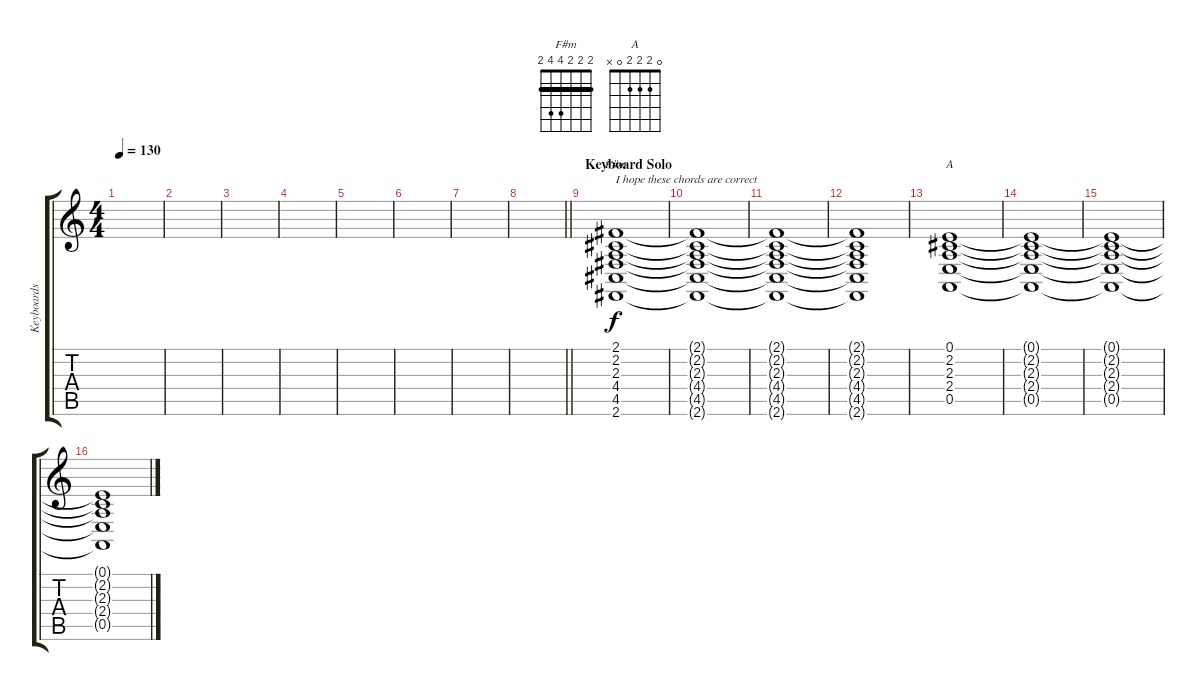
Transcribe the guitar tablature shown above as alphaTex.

\track ("Keyboards 1" "Keyboards ") {instrument synthstrings1}
\staff {score tabs}
\tuning (E4 B3 G3 D3 A2 E2) {hide}
\chord ("F#m" 2 2 2 4 4 2) {barre 2}
\chord ("A" 0 2 2 2 0 x)
\ts (4 4)
\tempo 130
\clef g2
\ks c
|
|
|
|
|
|
|
\barLineRight lightlight
|
\section ("" "Keyboard Solo")
(2.1 2.2 2.3 4.4 4.5 2.6).1{ch "F#m" txt "I hope these chords are correct"} |
(2.1{t} 2.2{t} 2.3{t} 4.4{t} 4.5{t} 2.6{t}).1 |
(2.1{t} 2.2{t} 2.3{t} 4.4{t} 4.5{t} 2.6{t}).1 |
(2.1{t} 2.2{t} 2.3{t} 4.4{t} 4.5{t} 2.6{t}).1 |
(0.1 2.2 2.3 2.4 0.5).1{ch "A"} |
(0.1{t} 2.2{t} 2.3{t} 2.4{t} 0.5{t}).1 |
(0.1{t} 2.2{t} 2.3{t} 2.4{t} 0.5{t}).1 |
(0.1{t} 2.2{t} 2.3{t} 2.4{t} 0.5{t}).1
